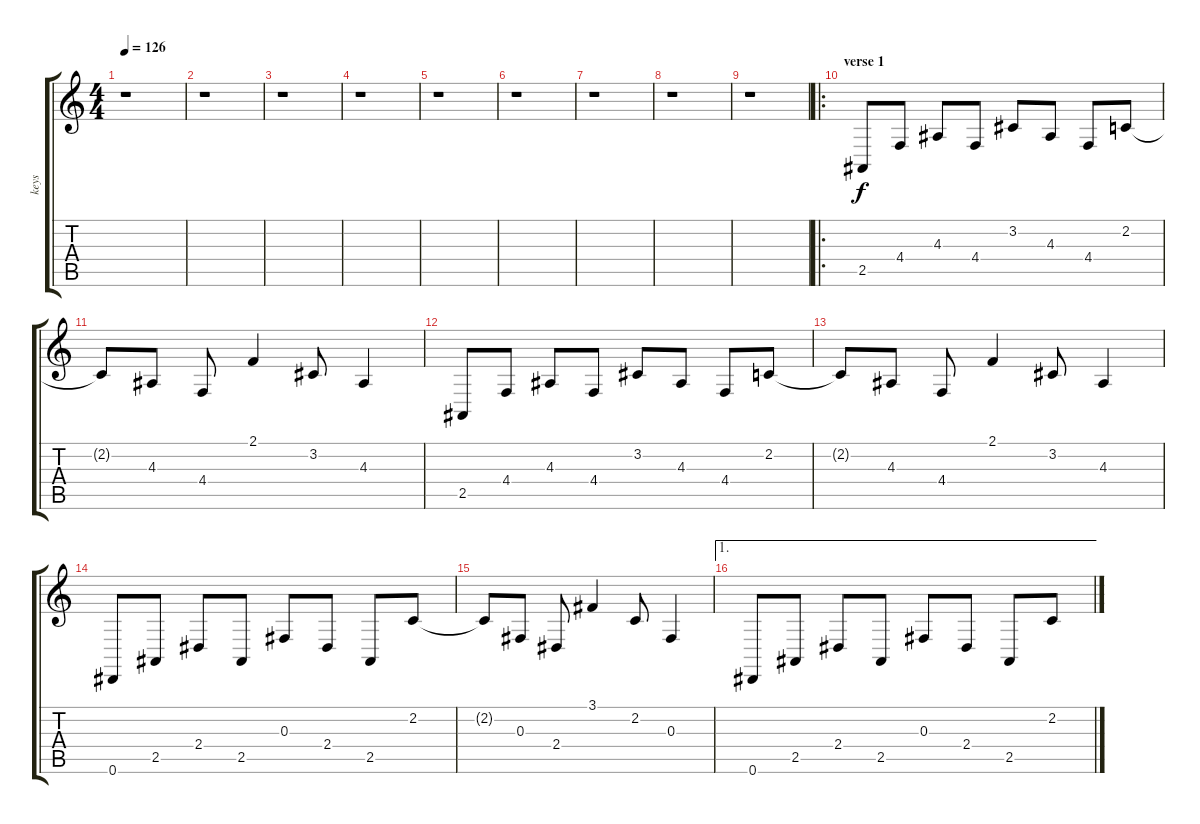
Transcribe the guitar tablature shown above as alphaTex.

\track ("keys" "keys") {instrument pad2warm}
\staff {score tabs}
\tuning (Eb4 Bb3 Gb3 Db3 Ab2 Eb2) {hide}
\ts (4 4)
\tempo 126
\clef g2
\ks c
r.1{dy f} |
r.1 |
r.1 |
r.1 |
r.1 |
r.1 |
r.1 |
r.1 |
r.1 |
\ro
\section ("" "verse 1")
2.5.8 4.4.8 4.3.8 4.4.8 3.2.8 4.3.8 4.4.8 2.2.8 |
2.2{t}.8 4.3.8 4.4.8 2.1.4 3.2.8 4.3.4 |
2.5.8 4.4.8 4.3.8 4.4.8 3.2.8 4.3.8 4.4.8 2.2.8 |
2.2{t}.8 4.3.8 4.4.8 2.1.4 3.2.8 4.3.4 |
0.6.8 2.5.8 2.4.8 2.5.8 0.3.8 2.4.8 2.5.8 2.2.8 |
2.2{t}.8 0.3.8 2.4.8 3.1.4 2.2.8 0.3.4 |
\ae 1
0.6.8 2.5.8 2.4.8 2.5.8 0.3.8 2.4.8 2.5.8 2.2.8
